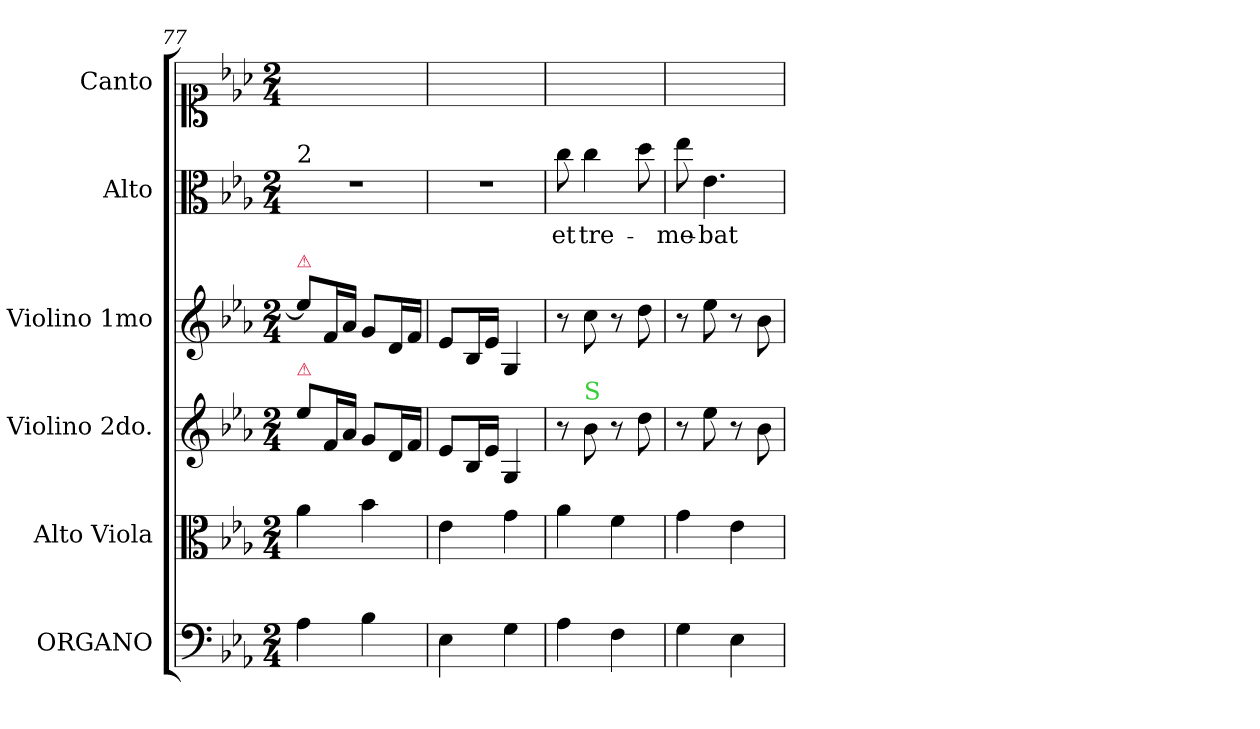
**kern	**kern	**kern	**kern	**kern	**text	**kern
*part6	*part5	*part4	*part3	*part2	*part2	*part1
*staff6	*staff5	*staff4	*staff3	*staff2	*staff2	*staff1
*I"ORGANO	*I"Alto Viola	*I"Violino 2do.	*I"Violino 1mo	*I"Alto	*	*I"Canto
*I'org	*I'a-vla	*I'vl 2	*I'vl 1	*I'A	*	*
*clefF4	*clefC3	*clefG2	*clefG2	*clefC3	*	*clefC1
*k[b-e-a-]	*k[b-e-a-]	*k[b-e-a-]	*k[b-e-a-]	*k[b-e-a-]	*	*k[b-e-a-]
*E-:	*E-:	*E-:	*E-:	*E-:	*	*E-:
*M2/4	*M2/4	*M2/4	*M2/4	*M2/4	*	*M2/4
=77	=77	=77	=77	=77	=77	=77
!	!	!	!	!LO:TX:a:t=2	!	!
!	!	!	!LO:TX:a:color=crimson:t=⚠	!	!	!
!	!	!LO:TX:a:color=crimson:t=⚠	!	!	!	!
4A-\	4a-\	8ee-\L	8ee-\L]	2r	.	2ryy
.	.	16f/L	16f/L	.	.	.
.	.	16a-/JJ	16a-/JJ	.	.	.
4B-\	4b-\	8g/L	8g/L	.	.	.
.	.	16d/L	16d/L	.	.	.
.	.	16f/JJ	16f/JJ	.	.	.
=78	=78	=78	=78	=78	=78	=78
4E-\	4e-\	8e-/L	8e-/L	2r	.	2ryy
.	.	16B-/L	16B-/L	.	.	.
.	.	16e-/JJ	16e-/JJ	.	.	.
4G\	4g\	4G/	4G/	.	.	.
=79	=79	=79	=79	=79	=79	=79
4A-\	4a-\	8r	8r	8cc\	et	2ryy
!	!	!LO:TX:a:color=limegreen:t=S	!	!	!	!
.	.	8b-\	8cc\	4cc\	tre-	.
4F\	4f\	8r	8r	.	.	.
.	.	8dd\	8dd\	8dd\	.	.
=80	=80	=80	=80	=80	=80	=80
4G\	4g\	8r	8r	8ee-\	-me-	2ryy
.	.	8ee-\	8ee-\	4.e-\	-bat	.
4E-\	4e-\	8r	8r	.	.	.
.	.	8b-\	8b-\	.	.	.
=	=	=	=	=	=	=
*-	*-	*-	*-	*-	*-	*-
